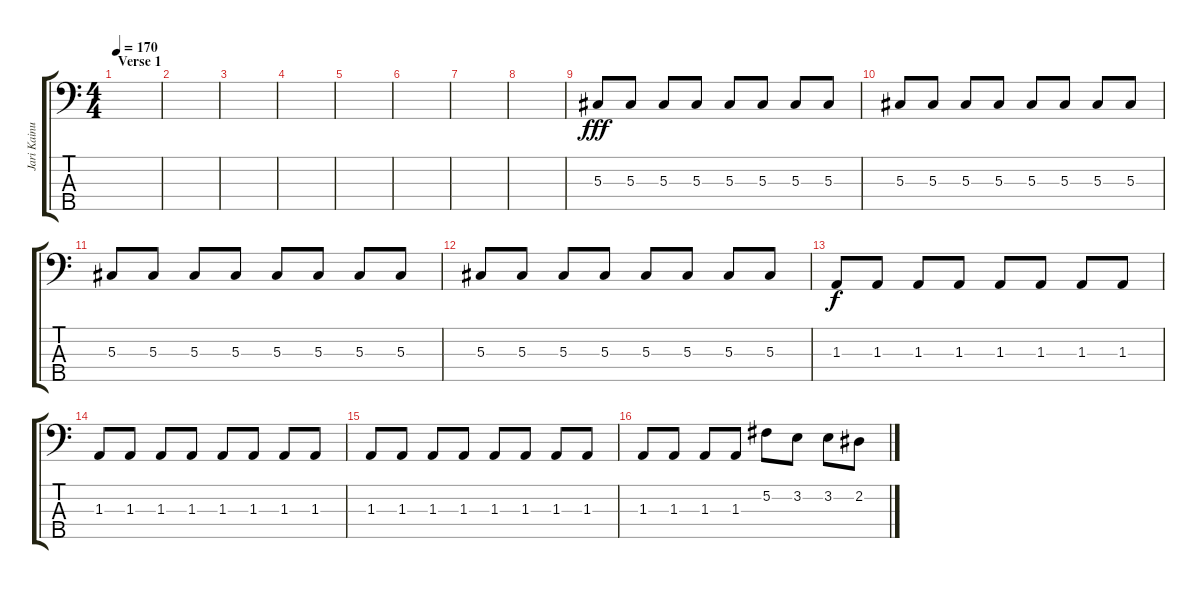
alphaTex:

\track ("Jari Kainulainen" "Jari Kainu") {instrument electricbassfinger}
\staff {score tabs}
\tuning (Gb2 Db2 Ab1 Eb1 Bb0) {hide}
\ts (4 4)
\section ("" "Verse 1")
\tempo 170
\clef f4
\ks c
|
|
|
|
|
|
|
|
5.3.8{dy fff} 5.3.8 5.3.8 5.3.8 5.3.8 5.3.8 5.3.8 5.3.8 |
5.3.8 5.3.8 5.3.8 5.3.8 5.3.8 5.3.8 5.3.8 5.3.8 |
5.3.8 5.3.8 5.3.8 5.3.8 5.3.8 5.3.8 5.3.8 5.3.8 |
5.3.8 5.3.8 5.3.8 5.3.8 5.3.8 5.3.8 5.3.8 5.3.8 |
1.3.8{dy f} 1.3.8 1.3.8 1.3.8 1.3.8 1.3.8 1.3.8 1.3.8 |
1.3.8 1.3.8 1.3.8 1.3.8 1.3.8 1.3.8 1.3.8 1.3.8 |
1.3.8 1.3.8 1.3.8 1.3.8 1.3.8 1.3.8 1.3.8 1.3.8 |
1.3.8 1.3.8 1.3.8 1.3.8 5.2.8 3.2.8 3.2.8 2.2.8
